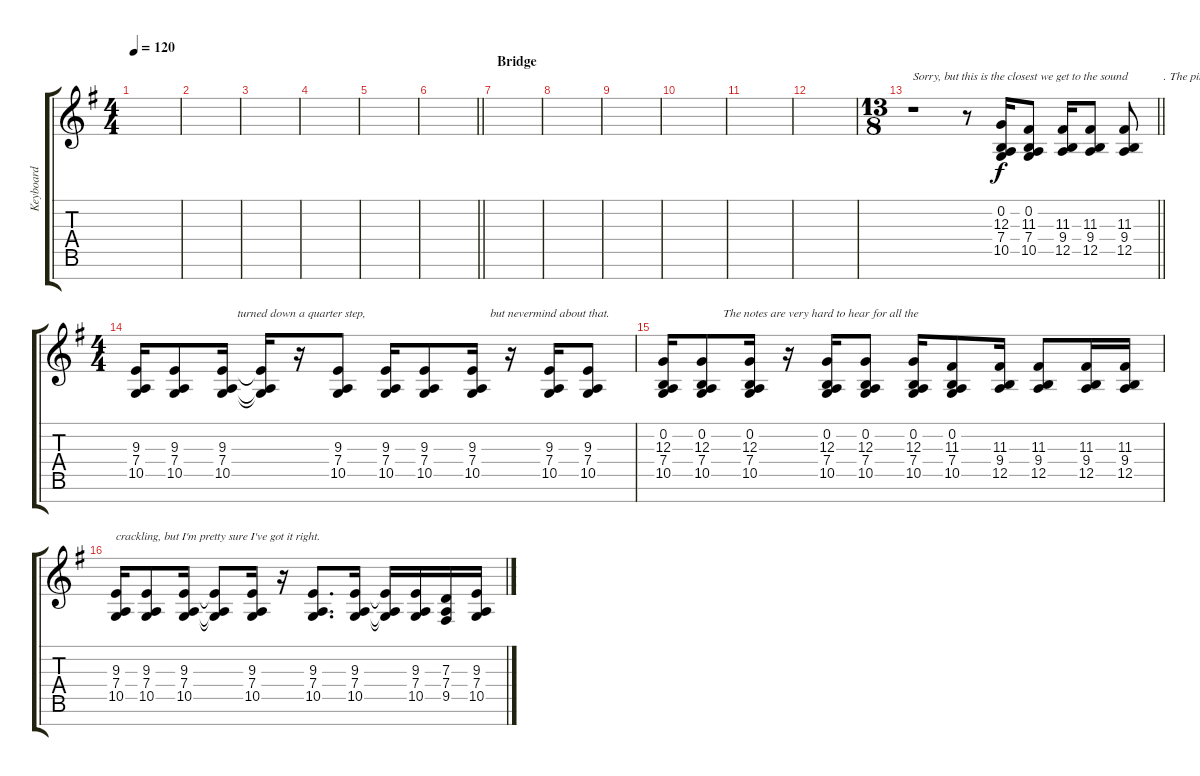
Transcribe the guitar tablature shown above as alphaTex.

\track ("Keyboard" "Keyboard") {instrument lead2sawtooth}
\staff {score tabs}
\tuning (E4 B3 G3 D3 A2 E2 B1) {hide}
\ts (4 4)
\tempo 120
\clef g2
\ks eminor
|
|
|
|
|
\barLineRight lightlight
|
\section ("" "Bridge")
|
|
|
|
|
|
\ts (13 8)
\barLineRight lightlight
r.1{txt "Sorry, but this is the closest we get to the sound" volume 0} r.8 (0.2 12.3 7.4 10.5).16{volume 7} (0.2 11.3 7.4 10.5).8 (11.3 9.4 12.5).16 (11.3 9.4 12.5).8 (11.3 9.4 12.5).8{txt "             . The pitch actually"} |
\ts (4 4)
(9.3 7.4 10.5).16{volume 7} (9.3 7.4 10.5).8 (9.3 7.4 10.5).16{txt "     turned down a quarter step,"} (9.3{t} 7.4{t} 10.5{t}).16 r.16 (9.3 7.4 10.5).8 (9.3 7.4 10.5).16 (9.3 7.4 10.5).8 (9.3 7.4 10.5).16{txt "      but nevermind about that."} r.16 (9.3 7.4 10.5).16 (9.3 7.4 10.5).8 |
(0.2 12.3 7.4 10.5).16 (0.2 12.3 7.4 10.5).8{txt "       The notes are very hard to hear for all the"} (0.2 12.3 7.4 10.5).16 r.16 (0.2 12.3 7.4 10.5).16 (0.2 12.3 7.4 10.5).8 (0.2 12.3 7.4 10.5).16 (0.2 11.3 7.4 10.5).8 (11.3 9.4 12.5).16 (11.3 9.4 12.5).8 (11.3 9.4 12.5).16 (11.3 9.4 12.5).16 |
(9.3 7.4 10.5).16{txt "crackling, but I'm pretty sure I've got it right."} (9.3 7.4 10.5).8 (9.3 7.4 10.5).16 (9.3{t} 7.4{t} 10.5{t}).8 (9.3 7.4 10.5).16 r.16 (9.3 7.4 10.5).8{d} (9.3 7.4 10.5).16 (9.3{t} 7.4{t} 10.5{t}).16 (9.3 7.4 10.5).16 (7.3 7.4 9.5).16 (9.3 7.4 10.5).16
